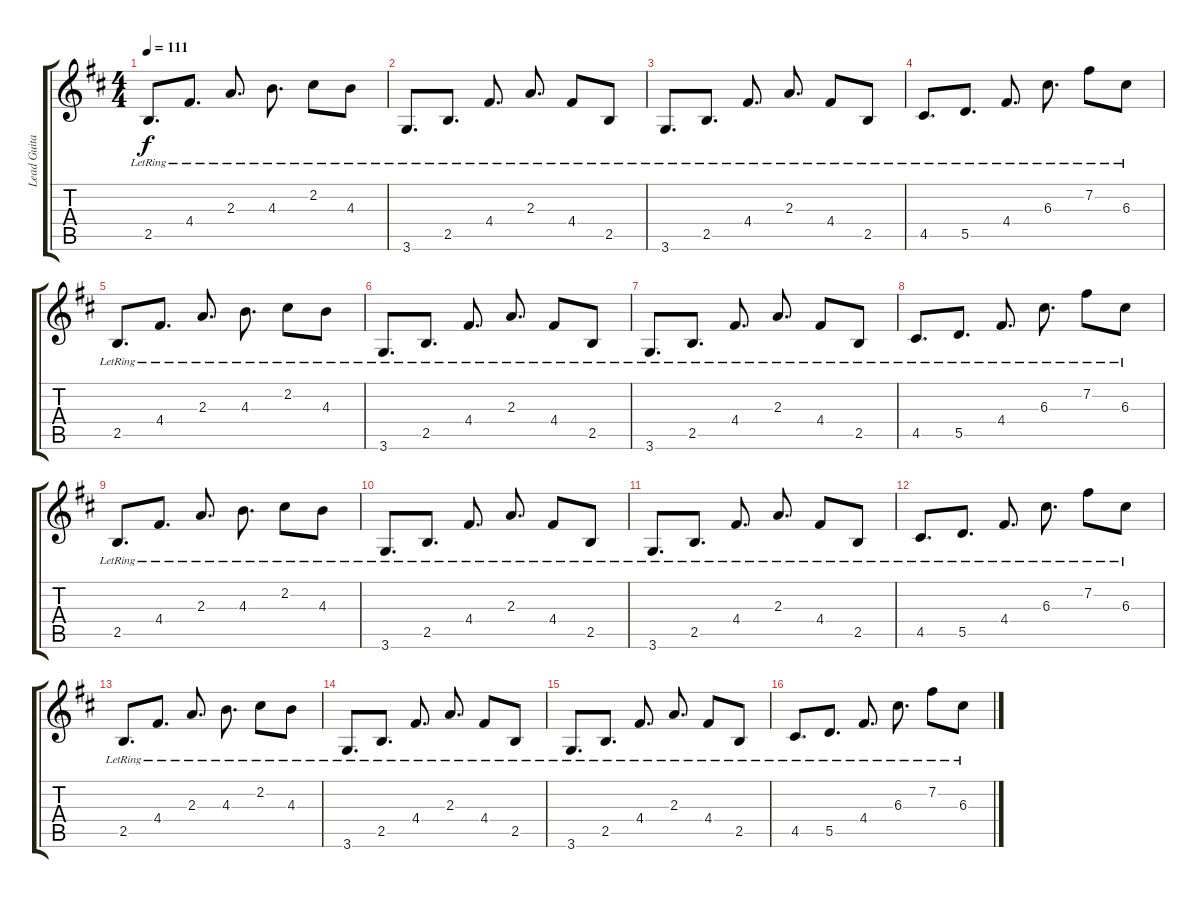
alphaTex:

\track ("Lead Guitar" "Lead Guita") {instrument electricguitarjazz}
\staff {score tabs}
\tuning (E4 B3 G3 D3 A2 E2) {hide}
\ts (4 4)
\tempo 111
\clef g2
\ks d
2.5{lr}.8{d dy f} 4.4{lr}.8{d} 2.3{lr}.8{d} 4.3{lr}.8{d} 2.2{lr}.8 4.3{lr}.8 |
3.6{lr}.8{d} 2.5{lr}.8{d} 4.4{lr}.8{d} 2.3{lr}.8{d} 4.4{lr}.8 2.5{lr}.8 |
3.6{lr}.8{d} 2.5{lr}.8{d} 4.4{lr}.8{d} 2.3{lr}.8{d} 4.4{lr}.8 2.5{lr}.8 |
4.5{lr}.8{d} 5.5{lr}.8{d} 4.4{lr}.8{d} 6.3{lr}.8{d} 7.2{lr}.8 6.3{lr}.8 |
2.5{lr}.8{d} 4.4{lr}.8{d} 2.3{lr}.8{d} 4.3{lr}.8{d} 2.2{lr}.8 4.3{lr}.8 |
3.6{lr}.8{d} 2.5{lr}.8{d} 4.4{lr}.8{d} 2.3{lr}.8{d} 4.4{lr}.8 2.5{lr}.8 |
3.6{lr}.8{d} 2.5{lr}.8{d} 4.4{lr}.8{d} 2.3{lr}.8{d} 4.4{lr}.8 2.5{lr}.8 |
4.5{lr}.8{d} 5.5{lr}.8{d} 4.4{lr}.8{d} 6.3{lr}.8{d} 7.2{lr}.8 6.3{lr}.8 |
2.5{lr}.8{d} 4.4{lr}.8{d} 2.3{lr}.8{d} 4.3{lr}.8{d} 2.2{lr}.8 4.3{lr}.8 |
3.6{lr}.8{d} 2.5{lr}.8{d} 4.4{lr}.8{d} 2.3{lr}.8{d} 4.4{lr}.8 2.5{lr}.8 |
3.6{lr}.8{d} 2.5{lr}.8{d} 4.4{lr}.8{d} 2.3{lr}.8{d} 4.4{lr}.8 2.5{lr}.8 |
4.5{lr}.8{d} 5.5{lr}.8{d} 4.4{lr}.8{d} 6.3{lr}.8{d} 7.2{lr}.8 6.3{lr}.8 |
2.5{lr}.8{d} 4.4{lr}.8{d} 2.3{lr}.8{d} 4.3{lr}.8{d} 2.2{lr}.8 4.3{lr}.8 |
3.6{lr}.8{d} 2.5{lr}.8{d} 4.4{lr}.8{d} 2.3{lr}.8{d} 4.4{lr}.8 2.5{lr}.8 |
3.6{lr}.8{d} 2.5{lr}.8{d} 4.4{lr}.8{d} 2.3{lr}.8{d} 4.4{lr}.8 2.5{lr}.8 |
4.5{lr}.8{d} 5.5{lr}.8{d} 4.4{lr}.8{d} 6.3{lr}.8{d} 7.2{lr}.8 6.3{lr}.8
